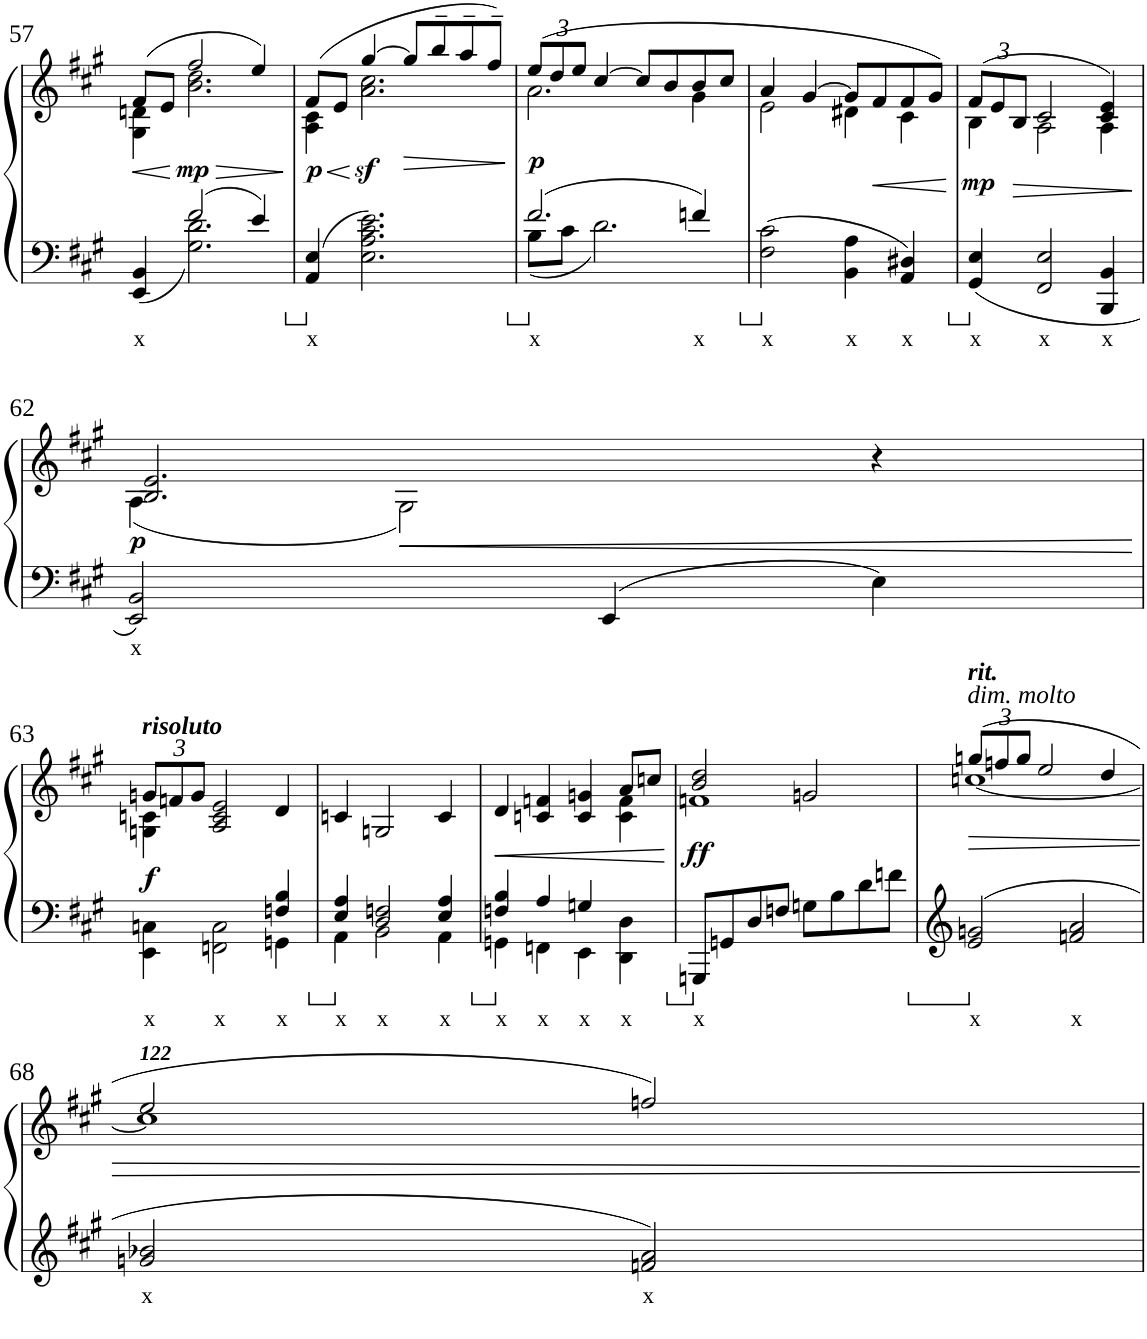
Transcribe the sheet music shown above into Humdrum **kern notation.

**kern	**text	**kern	**dynam
*part1	*part1	*part1	*part1
*staff2	*staff2	*staff1	*staff1/2
*I"Piano	*	*	*
*I'Pno	*	*	*
!!LO:PB:g=z
*clefG2	*	*clefG2	*
*k[f#c#g#]	*	*k[f#c#g#]	*
*M4/4	*	*M4/4	*
=57	=57	=57	=57
!	!LO:LY:b	!	!LO:HP:b
*^	*	*^	*
4EE/ 4BB/	4ryy	x	(>8f#/L	4G#\ 4dn\	<
.	.	.	8e/J	.	.
!	!	!	!	!	!LO:HP:n=1:b
!	!	!	!	!	!LO:DY:n=1:b
2f#/	2.G#\ 2.d\	.	2ff#/	2.b\ 2.dd\	[ > mp
4e/	.	.	4ee/)	.	.
*v	*v	*	*	*	*
*	*	*v	*v	*
.	.	.	]
=58	=58	=58	=58
!	!LO:LY:b	!	!LO:HP:b
*	*	*^	*
!	!	!	!	!LO:DY:n=1:b
4AA/ 4E/	x	(>8f#/L	4A\ 4c#\	< p
.	.	8e/J	.	.
!	!	!	!	!LO:DY:n=2:b
2.E\ 2.A\ 2.c#\ 2.e\	.	[4gg#/	2.a\ 2.cc#\	[ sf
!	!	!	!	!LO:HP:b
.	.	8gg#/L]	.	>
.	.	8bb~/	.	.
.	.	8aa~/	.	.
.	.	8ff#~/J)	.	.
*	*	*v	*v	*
.	.	.	]
=59	=59	=59	=59
*^	*	*	*
!	!	!LO:LY:b	!	!
*	*	*	*Xbrackettup	*
*	*	*	*^	*
!	!	!	!	!	!LO:DY:b
2.f#/	8B\L	x	(>12ee/L	2.a\	p
.	.	.	12dd/	.	.
.	8c#\J	.	.	.	.
.	.	.	12ee/J	.	.
.	2.d\	.	[4cc#/	.	.
.	.	.	8cc#/L]	.	.
.	.	.	8b/	.	.
!	!	!LO:LY:b	!	!	!
4fn/	.	x	8b/	4g#\	.
.	.	.	8cc#/J	.	.
*v	*v	*	*	*	*
=60	=60	=60	=60	=60
!	!LO:LY:b	!	!	!
2F#\ 2c#\	x	4a/	2e\	.
.	.	[4g#/	.	.
!	!LO:LY:b	!	!	!
4BB\ 4A\	x	8g#/L]	4d#X\	.
!	!	!	!	!LO:HP:b
.	.	8f#/	.	<
!	!LO:LY:b	!	!	!
4AA/ 4D#X/	x	8f#/	4c#\	.
.	.	8g#/J)	.	.
*	*	*v	*v	*
.	.	.	[
=61	=61	=61	=61
!	!LO:LY:b	!	!LO:DY:b
*	*	*^	*
4GG#/ 4E/	x	(>12f#/L	4B\	mp
.	.	12e/	.	.
!	!	!	!	!LO:HP:b
.	.	12B/J	.	>
!	!LO:LY:b	!	!	!
2FF#/ 2E/	x	2c#/	2A\	.
!	!LO:LY:b	!	!	!
4BBB/ 4BB/	x	4c#/ 4e/)	4A\	.
*	*	*v	*v	*
.	.	.	]
!!LO:LB:g=z
=62	=62	=62	=62
!	!LO:LY:b	!	!LO:DY:b
*	*	*^	*
2EE/ 2BB/	x	2.B/ 2.e/	(<4A\	p
!	!	!	!	!LO:HP:b
.	.	.	2G#\)	<
4EE/	.	.	.	.
4E\	.	4r	4ryy	.
!!LO:LB:g=z	!!
=63	=63	=63	=63	=63
*^	*	*	*	*
!	!	!	!LO:TX:a:Bi:t=risoluto	!	!
!	!	!LO:LY:b	!	!	!LO:DY:b
2.ryy	4EE\ 4Cn\	x	12gn/L	4Gn\ 4cn\	f
.	.	.	12fn/	.	.
.	.	.	12g/J	.	.
!	!	!LO:LY:b	!	!	!
.	2FFn\ 2C\	x	2A/ 2c/ 2e/	2.ryy	.
!	!	!LO:LY:b	!	!	!
4Fn/ 4B/	4GGn\	x	4d/	.	.
*	*	*	*v	*v	*
=64	=64	=64	=64	=64
!	!	!LO:LY:b	!	!
4E/ 4A/	4AA\	x	4cn/	.
!	!	!LO:LY:b	!	!
2D/ 2Fn/	2BB\	x	2Gn/	.
!	!	!LO:LY:b	!	!
4E/ 4A/	4AA\	x	4c/	.
=65	=65	=65	=65	=65
!	!	!LO:LY:b	!	!
*	*	*	*^	*
4Fn/ 4B/	4GGn\	x	4d/	2.ryy	.
!	!	!LO:LY:b	!	!	!
4A/	4FFn\	x	4cn/ 4fn/	.	.
!	!	!LO:LY:b	!	!	!
4Gn/	4EE\	x	4c/ 4gn/	.	.
!	!	!LO:LY:b	!	!	!
4ryy	4DD\ 4D\	x	8a/L	4c\ 4f\	.
.	.	.	8ccn/J	.	.
*v	*v	*	*	*	*
*	*	*v	*v	*
.	.	.	[
=66	=66	=66	=66
!	!LO:LY:b	!	!LO:DY:b
*	*	*^	*
8GGGn/L	x	2b/ 2dd/	1fn	ff
8GGn/	.	.	.	.
8D/	.	.	.	.
8Fn/J	.	.	.	.
8Gn\L	.	2gn/	.	.
8B\	.	.	.	.
8d\	.	.	.	.
8fn\J	.	.	.	.
=67	=67	=67	=67	=67
!	!	!LO:TX:a:i:t=dim. molto	!	!
!	!	!LO:TX:a:Bi:t=rit.	!	!
!	!LO:LY:b	!	!	!
2e/ 2gn/	x	(>12ggn/L	[1ccn	.
.	.	12ffn/	.	.
.	.	12gg/J	.	.
.	.	2ee/	.	.
!	!LO:LY:b	!	!	!
2fn/ 2a/	x	.	.	.
.	.	4dd/	.	.
!!LO:LB:g=z	!!
=68	=68	=68	=68	=68
!	!	!LO:TX:a:Bi:t=122	!	!
!	!LO:LY:b	!	!	!
2gn/ 2b-X/	x	2ee/	1cc]	.
!	!LO:LY:b	!	!	!
2fn/ 2a/	x	2ffn/)	.	.
*	*	*v	*v	*
=	=	=	=
*-	*-	*-	*-
